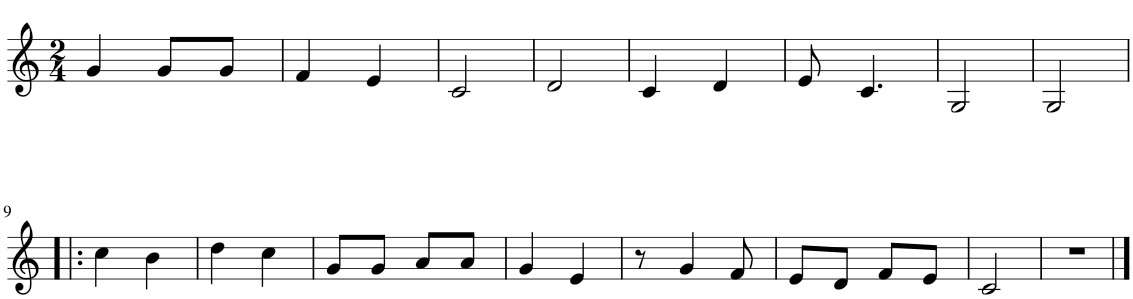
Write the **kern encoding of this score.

**kern
*part1
*staff1
*I"Voice
*clefG2
*k[]
*M2/4
=1
4g/
8g/L
8g/J
=2
4f/
4e/
=3
2c/
=4
2d/
=5
4c/
4d/
=6
8e/
4.c/
=7
2G/
=8
2G/
!!LO:LB:g=z
=9!|:
4cc\
4b\
=10
4dd\
4cc\
=11
8g/L
8g/J
8a/L
8a/J
=12
4g/
4e/
=13
8r
4g/
8f/
=14
8e/L
8d/J
8f/L
8e/J
=15
2c/
=16
2r
==
*-
